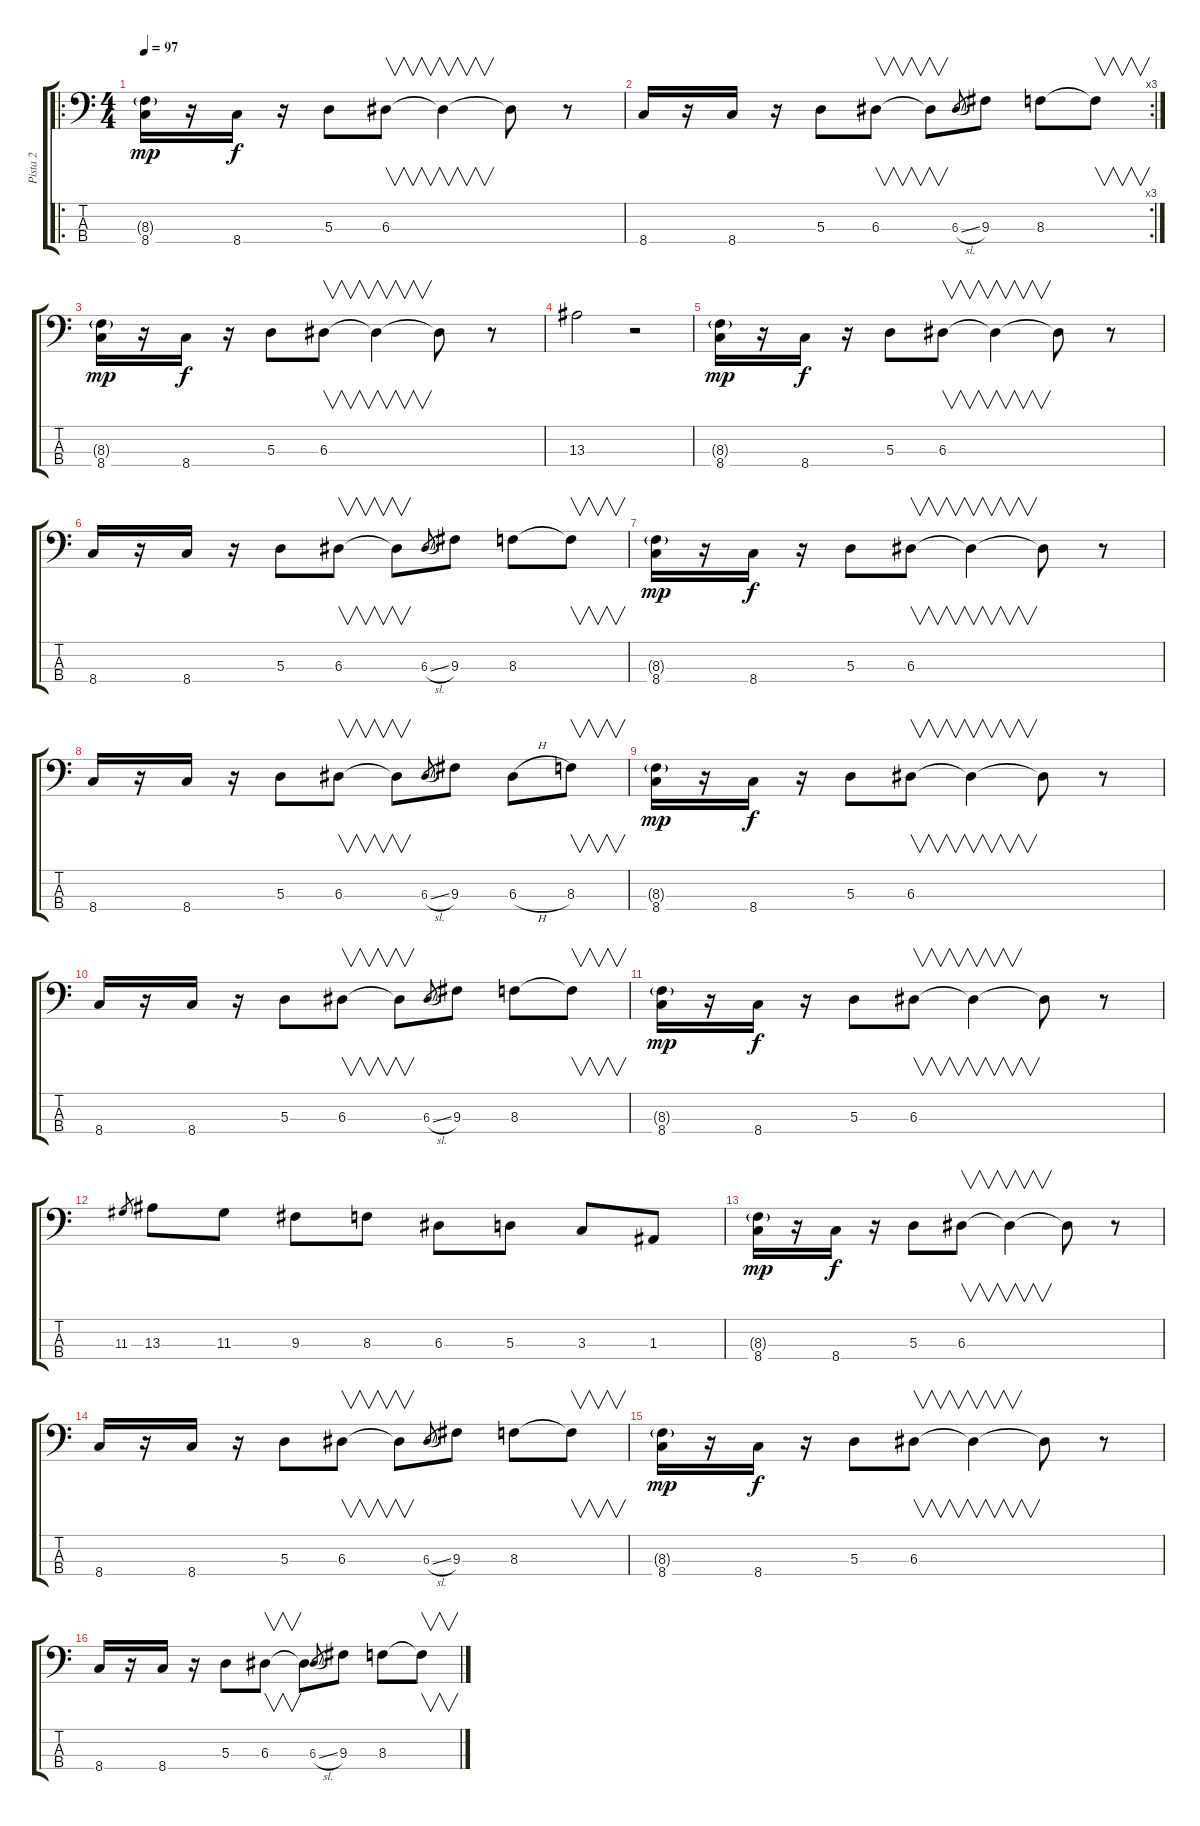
\track ("Pista 2" "Pista 2") {instrument electricbasspick}
\staff {score tabs}
\tuning (G2 D2 A1 E1) {hide}
\ro
\ts (4 4)
\tempo 97
\clef f4
\ks c
(8.3{g} 8.4).16{dy mp instrument electricbasspick} r.16 8.4.16{dy f} r.16 5.3.8 6.3.8{v} 6.3{t}.4{v} 6.3{t}.8 r.8 |
\rc 3
8.4.16 r.16 8.4.16 r.16 5.3.8 6.3.8{v} 6.3{t}.8{v} 6.3{sl}.8{gr} 9.3.8 8.3.8 8.3{t}.8{v} |
(8.3{g} 8.4).16{dy mp} r.16 8.4.16{dy f} r.16 5.3.8 6.3.8{v} 6.3{t}.4{v} 6.3{t}.8 r.8 |
13.3.2 r.2 |
(8.3{g} 8.4).16{dy mp} r.16 8.4.16{dy f} r.16 5.3.8 6.3.8{v} 6.3{t}.4{v} 6.3{t}.8 r.8 |
8.4.16 r.16 8.4.16 r.16 5.3.8 6.3.8{v} 6.3{t}.8{v} 6.3{sl}.8{gr} 9.3.8 8.3.8 8.3{t}.8{v} |
(8.3{g} 8.4).16{dy mp} r.16 8.4.16{dy f} r.16 5.3.8 6.3.8{v} 6.3{t}.4{v} 6.3{t}.8 r.8 |
8.4.16 r.16 8.4.16 r.16 5.3.8 6.3.8{v} 6.3{t}.8{v} 6.3{sl}.8{gr} 9.3.8 6.3{h}.8 8.3.8{v} |
(8.3{g} 8.4).16{dy mp} r.16 8.4.16{dy f} r.16 5.3.8 6.3.8{v} 6.3{t}.4{v} 6.3{t}.8 r.8 |
8.4.16 r.16 8.4.16 r.16 5.3.8 6.3.8{v} 6.3{t}.8{v} 6.3{sl}.8{gr} 9.3.8 8.3.8 8.3{t}.8{v} |
(8.3{g} 8.4).16{dy mp} r.16 8.4.16{dy f} r.16 5.3.8 6.3.8{v} 6.3{t}.4{v} 6.3{t}.8 r.8 |
11.3.8{gr} 13.3.8 11.3.8 9.3.8 8.3.8 6.3.8 5.3.8 3.3.8 1.3.8 |
(8.3{g} 8.4).16{dy mp} r.16 8.4.16{dy f} r.16 5.3.8 6.3.8{v} 6.3{t}.4{v} 6.3{t}.8 r.8 |
8.4.16 r.16 8.4.16 r.16 5.3.8 6.3.8{v} 6.3{t}.8{v} 6.3{sl}.8{gr} 9.3.8 8.3.8 8.3{t}.8{v} |
(8.3{g} 8.4).16{dy mp} r.16 8.4.16{dy f} r.16 5.3.8 6.3.8{v} 6.3{t}.4{v} 6.3{t}.8 r.8 |
8.4.16 r.16 8.4.16 r.16 5.3.8 6.3.8{v} 6.3{t}.8{v} 6.3{sl}.8{gr} 9.3.8 8.3.8 8.3{t}.8{v}
